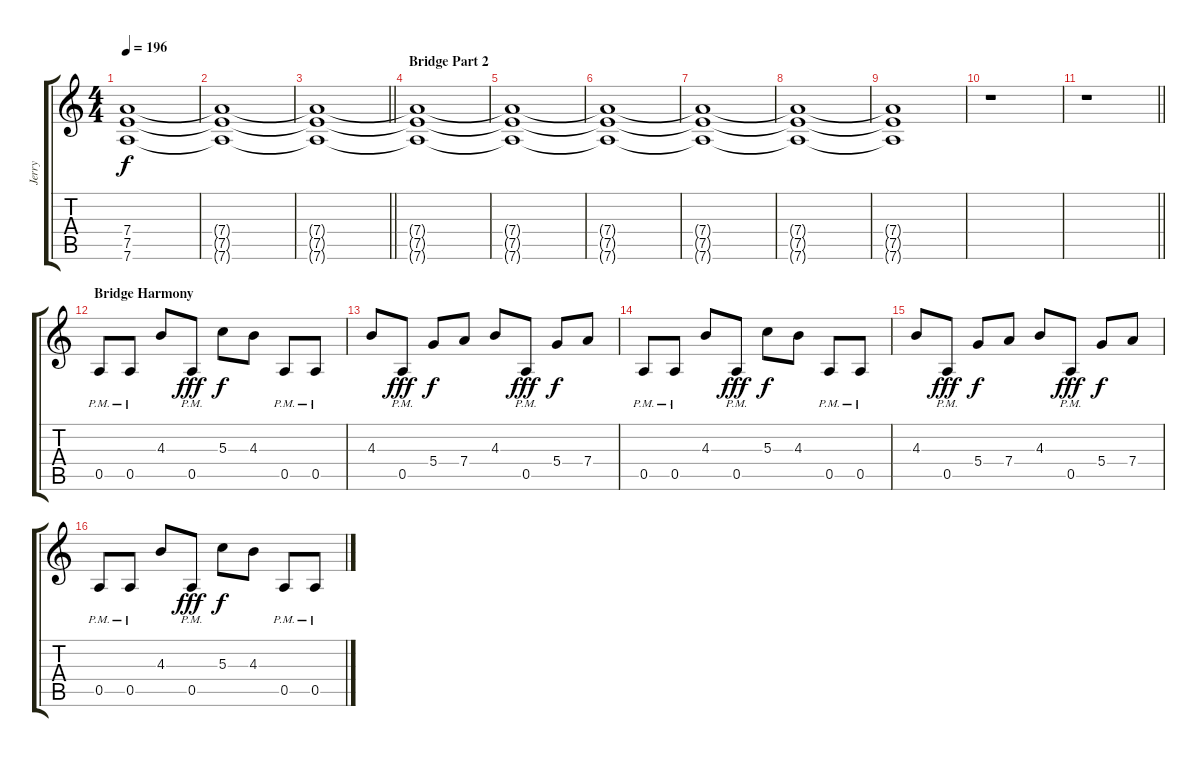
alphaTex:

\track ("Jerry" "Jerry") {instrument distortionguitar}
\staff {score tabs}
\tuning (E4 B3 G3 D3 A2 D2) {hide}
\ts (4 4)
\tempo 196
\clef g2
\ks aminor
(7.4{t} 7.5{t} 7.6{t}).1{dy f} |
(7.4{t} 7.5{t} 7.6{t}).1 |
\barLineRight lightlight
(7.4{t} 7.5{t} 7.6{t}).1 |
\section ("" "Bridge Part 2")
(7.4{t} 7.5{t} 7.6{t}).1 |
(7.4{t} 7.5{t} 7.6{t}).1 |
(7.4{t} 7.5{t} 7.6{t}).1 |
(7.4{t} 7.5{t} 7.6{t}).1 |
(7.4{t} 7.5{t} 7.6{t}).1 |
(7.4{t} 7.5{t} 7.6{t}).1 |
r.1 |
\barLineRight lightlight
r.1 |
\section ("" "Bridge Harmony")
0.5{pm}.8 0.5{pm}.8 4.3.8 0.5{pm}.8{dy fff} 5.3.8{dy f} 4.3.8 0.5{pm}.8 0.5{pm}.8 |
4.3.8 0.5{pm}.8{dy fff} 5.4.8{dy f} 7.4.8 4.3.8 0.5{pm}.8{dy fff} 5.4.8{dy f} 7.4.8 |
0.5{pm}.8 0.5{pm}.8 4.3.8 0.5{pm}.8{dy fff} 5.3.8{dy f} 4.3.8 0.5{pm}.8 0.5{pm}.8 |
4.3.8 0.5{pm}.8{dy fff} 5.4.8{dy f} 7.4.8 4.3.8 0.5{pm}.8{dy fff} 5.4.8{dy f} 7.4.8 |
0.5{pm}.8 0.5{pm}.8 4.3.8 0.5{pm}.8{dy fff} 5.3.8{dy f} 4.3.8 0.5{pm}.8 0.5{pm}.8
